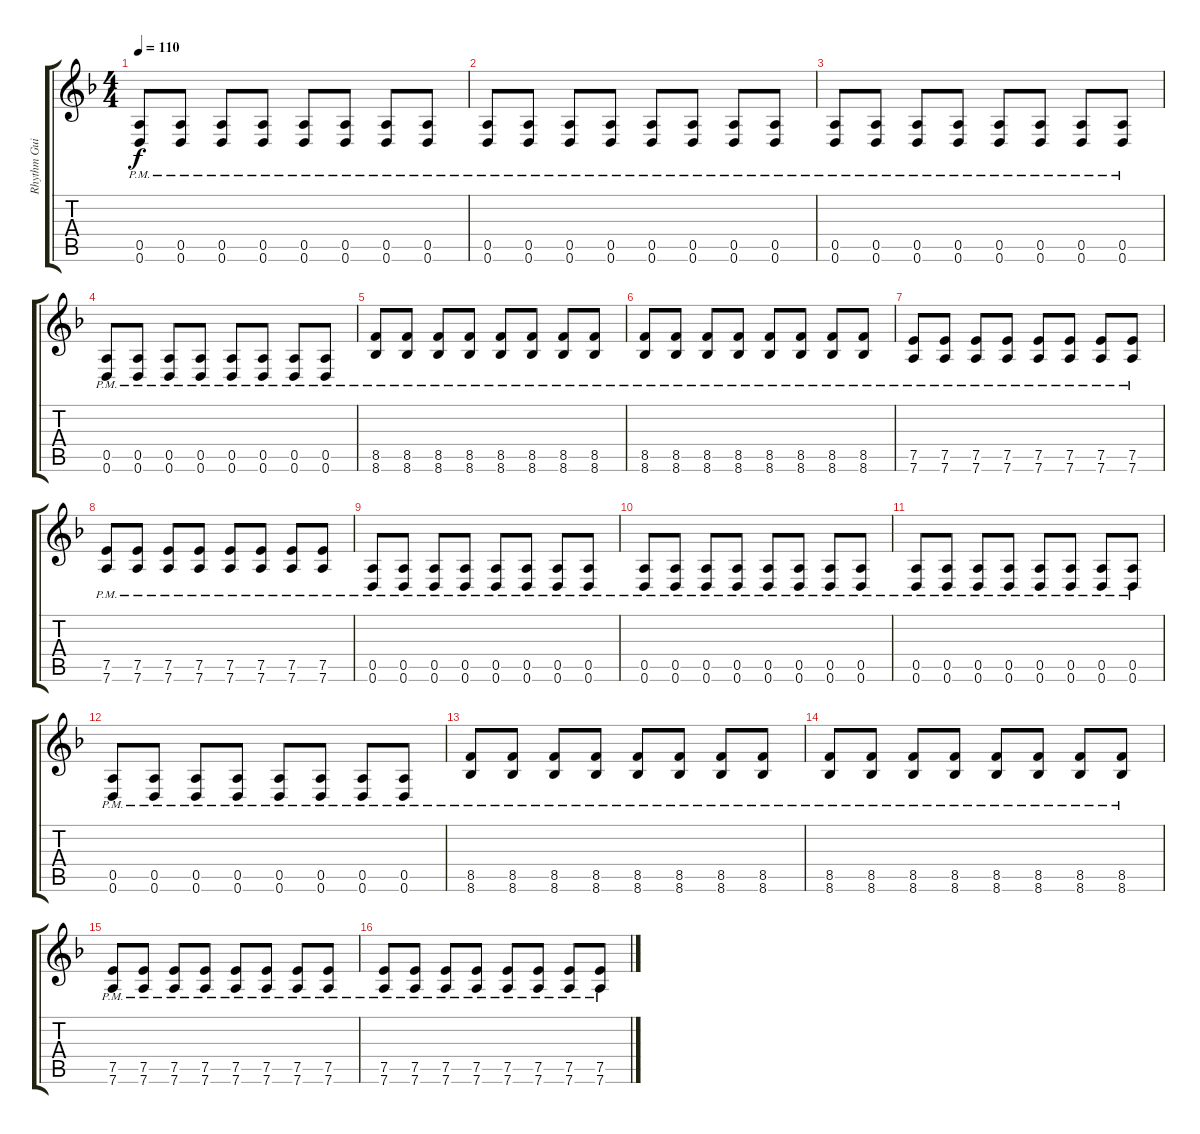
\track ("Rhythm Guitar" "Rhythm Gui") {instrument distortionguitar}
\staff {score tabs}
\tuning (E4 B3 G3 D3 A2 D2) {hide}
\ts (4 4)
\tempo 110
\clef g2
\ks dminor
(0.5{pm} 0.6{pm}).8{dy f} (0.5{pm} 0.6{pm}).8 (0.5{pm} 0.6{pm}).8 (0.5{pm} 0.6{pm}).8 (0.5{pm} 0.6{pm}).8 (0.5{pm} 0.6{pm}).8 (0.5{pm} 0.6{pm}).8 (0.5{pm} 0.6{pm}).8 |
(0.5{pm} 0.6{pm}).8 (0.5{pm} 0.6{pm}).8 (0.5{pm} 0.6{pm}).8 (0.5{pm} 0.6{pm}).8 (0.5{pm} 0.6{pm}).8 (0.5{pm} 0.6{pm}).8 (0.5{pm} 0.6{pm}).8 (0.5{pm} 0.6{pm}).8 |
(0.5{pm} 0.6{pm}).8 (0.5{pm} 0.6{pm}).8 (0.5{pm} 0.6{pm}).8 (0.5{pm} 0.6{pm}).8 (0.5{pm} 0.6{pm}).8 (0.5{pm} 0.6{pm}).8 (0.5{pm} 0.6{pm}).8 (0.5{pm} 0.6{pm}).8 |
(0.5{pm} 0.6{pm}).8 (0.5{pm} 0.6{pm}).8 (0.5{pm} 0.6{pm}).8 (0.5{pm} 0.6{pm}).8 (0.5{pm} 0.6{pm}).8 (0.5{pm} 0.6{pm}).8 (0.5{pm} 0.6{pm}).8 (0.5{pm} 0.6{pm}).8 |
(8.5{pm} 8.6{pm}).8 (8.5{pm} 8.6{pm}).8 (8.5{pm} 8.6{pm}).8 (8.5{pm} 8.6{pm}).8 (8.5{pm} 8.6{pm}).8 (8.5{pm} 8.6{pm}).8 (8.5{pm} 8.6{pm}).8 (8.5{pm} 8.6{pm}).8 |
(8.5{pm} 8.6{pm}).8 (8.5{pm} 8.6{pm}).8 (8.5{pm} 8.6{pm}).8 (8.5{pm} 8.6{pm}).8 (8.5{pm} 8.6{pm}).8 (8.5{pm} 8.6{pm}).8 (8.5{pm} 8.6{pm}).8 (8.5{pm} 8.6{pm}).8 |
(7.5{pm} 7.6{pm}).8 (7.5{pm} 7.6{pm}).8 (7.5{pm} 7.6{pm}).8 (7.5{pm} 7.6{pm}).8 (7.5{pm} 7.6{pm}).8 (7.5{pm} 7.6{pm}).8 (7.5{pm} 7.6{pm}).8 (7.5{pm} 7.6{pm}).8 |
(7.5{pm} 7.6{pm}).8 (7.5{pm} 7.6{pm}).8 (7.5{pm} 7.6{pm}).8 (7.5{pm} 7.6{pm}).8 (7.5{pm} 7.6{pm}).8 (7.5{pm} 7.6{pm}).8 (7.5{pm} 7.6{pm}).8 (7.5{pm} 7.6{pm}).8 |
(0.5{pm} 0.6{pm}).8 (0.5{pm} 0.6{pm}).8 (0.5{pm} 0.6{pm}).8 (0.5{pm} 0.6{pm}).8 (0.5{pm} 0.6{pm}).8 (0.5{pm} 0.6{pm}).8 (0.5{pm} 0.6{pm}).8 (0.5{pm} 0.6{pm}).8 |
(0.5{pm} 0.6{pm}).8 (0.5{pm} 0.6{pm}).8 (0.5{pm} 0.6{pm}).8 (0.5{pm} 0.6{pm}).8 (0.5{pm} 0.6{pm}).8 (0.5{pm} 0.6{pm}).8 (0.5{pm} 0.6{pm}).8 (0.5{pm} 0.6{pm}).8 |
(0.5{pm} 0.6{pm}).8 (0.5{pm} 0.6{pm}).8 (0.5{pm} 0.6{pm}).8 (0.5{pm} 0.6{pm}).8 (0.5{pm} 0.6{pm}).8 (0.5{pm} 0.6{pm}).8 (0.5{pm} 0.6{pm}).8 (0.5{pm} 0.6{pm}).8 |
(0.5{pm} 0.6{pm}).8 (0.5{pm} 0.6{pm}).8 (0.5{pm} 0.6{pm}).8 (0.5{pm} 0.6{pm}).8 (0.5{pm} 0.6{pm}).8 (0.5{pm} 0.6{pm}).8 (0.5{pm} 0.6{pm}).8 (0.5{pm} 0.6{pm}).8 |
(8.5{pm} 8.6{pm}).8 (8.5{pm} 8.6{pm}).8 (8.5{pm} 8.6{pm}).8 (8.5{pm} 8.6{pm}).8 (8.5{pm} 8.6{pm}).8 (8.5{pm} 8.6{pm}).8 (8.5{pm} 8.6{pm}).8 (8.5{pm} 8.6{pm}).8 |
(8.5{pm} 8.6{pm}).8 (8.5{pm} 8.6{pm}).8 (8.5{pm} 8.6{pm}).8 (8.5{pm} 8.6{pm}).8 (8.5{pm} 8.6{pm}).8 (8.5{pm} 8.6{pm}).8 (8.5{pm} 8.6{pm}).8 (8.5{pm} 8.6{pm}).8 |
(7.5{pm} 7.6{pm}).8 (7.5{pm} 7.6{pm}).8 (7.5{pm} 7.6{pm}).8 (7.5{pm} 7.6{pm}).8 (7.5{pm} 7.6{pm}).8 (7.5{pm} 7.6{pm}).8 (7.5{pm} 7.6{pm}).8 (7.5{pm} 7.6{pm}).8 |
(7.5{pm} 7.6{pm}).8 (7.5{pm} 7.6{pm}).8 (7.5{pm} 7.6{pm}).8 (7.5{pm} 7.6{pm}).8 (7.5{pm} 7.6{pm}).8 (7.5{pm} 7.6{pm}).8 (7.5{pm} 7.6{pm}).8 (7.5{pm} 7.6{pm}).8
